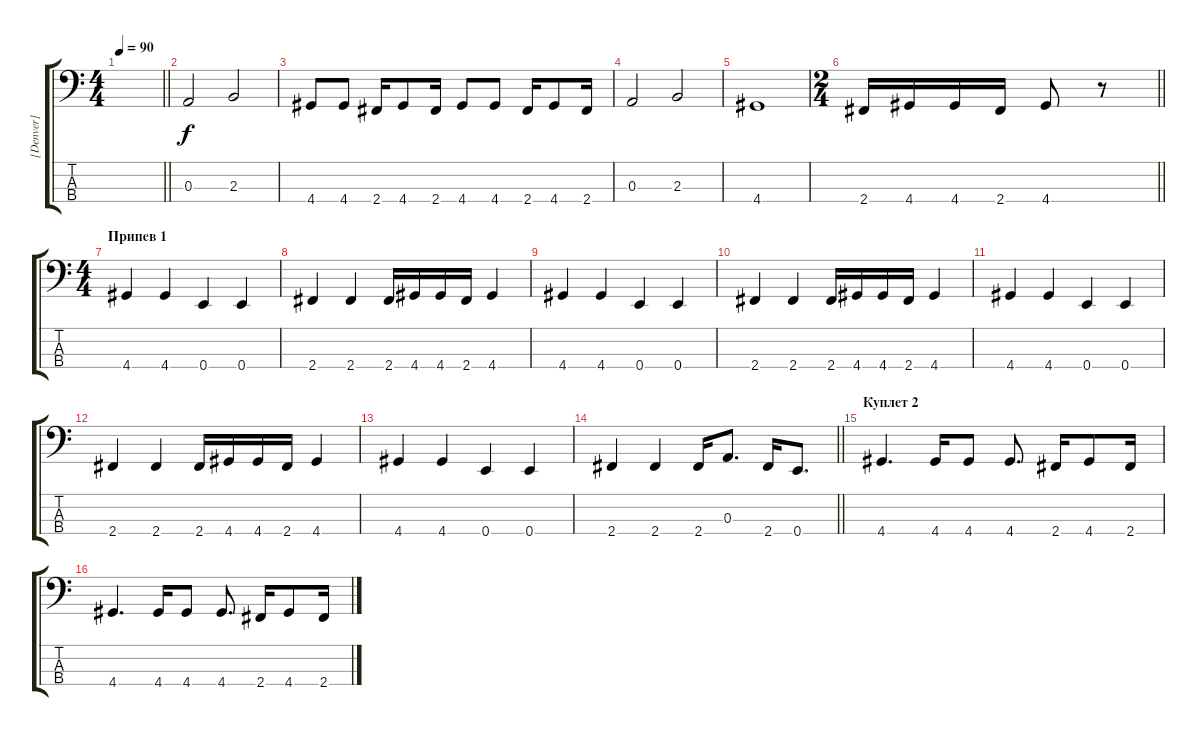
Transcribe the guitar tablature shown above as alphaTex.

\track ("[Denver]" "[Denver]") {instrument electricbassfinger}
\staff {score tabs}
\tuning (G2 D2 A1 E1) {hide}
\ts (4 4)
\tempo 90
\clef f4
\barLineRight lightlight
\ks c
|
0.3.2 2.3.2 |
4.4.8 4.4.8 2.4.16 4.4.8 2.4.16 4.4.8 4.4.8 2.4.16 4.4.8 2.4.16 |
0.3.2 2.3.2 |
4.4.1 |
\ts (2 4)
\barLineRight lightlight
2.4.16 4.4.16 4.4.16 2.4.16 4.4.8 r.8 |
\ts (4 4)
\section ("" "Припев 1")
4.4.4 4.4.4 0.4.4 0.4.4 |
2.4.4 2.4.4 2.4.16 4.4.16 4.4.16 2.4.16 4.4.4 |
4.4.4 4.4.4 0.4.4 0.4.4 |
2.4.4 2.4.4 2.4.16 4.4.16 4.4.16 2.4.16 4.4.4 |
4.4.4 4.4.4 0.4.4 0.4.4 |
2.4.4 2.4.4 2.4.16 4.4.16 4.4.16 2.4.16 4.4.4 |
4.4.4 4.4.4 0.4.4 0.4.4 |
\barLineRight lightlight
2.4.4 2.4.4 2.4.16 0.3.8{d} 2.4.16 0.4.8{d} |
\section ("" "Куплет 2")
4.4.4{d} 4.4.16 4.4.8 4.4.8{d} 2.4.16 4.4.8 2.4.16 |
4.4.4{d} 4.4.16 4.4.8 4.4.8{d} 2.4.16 4.4.8 2.4.16
